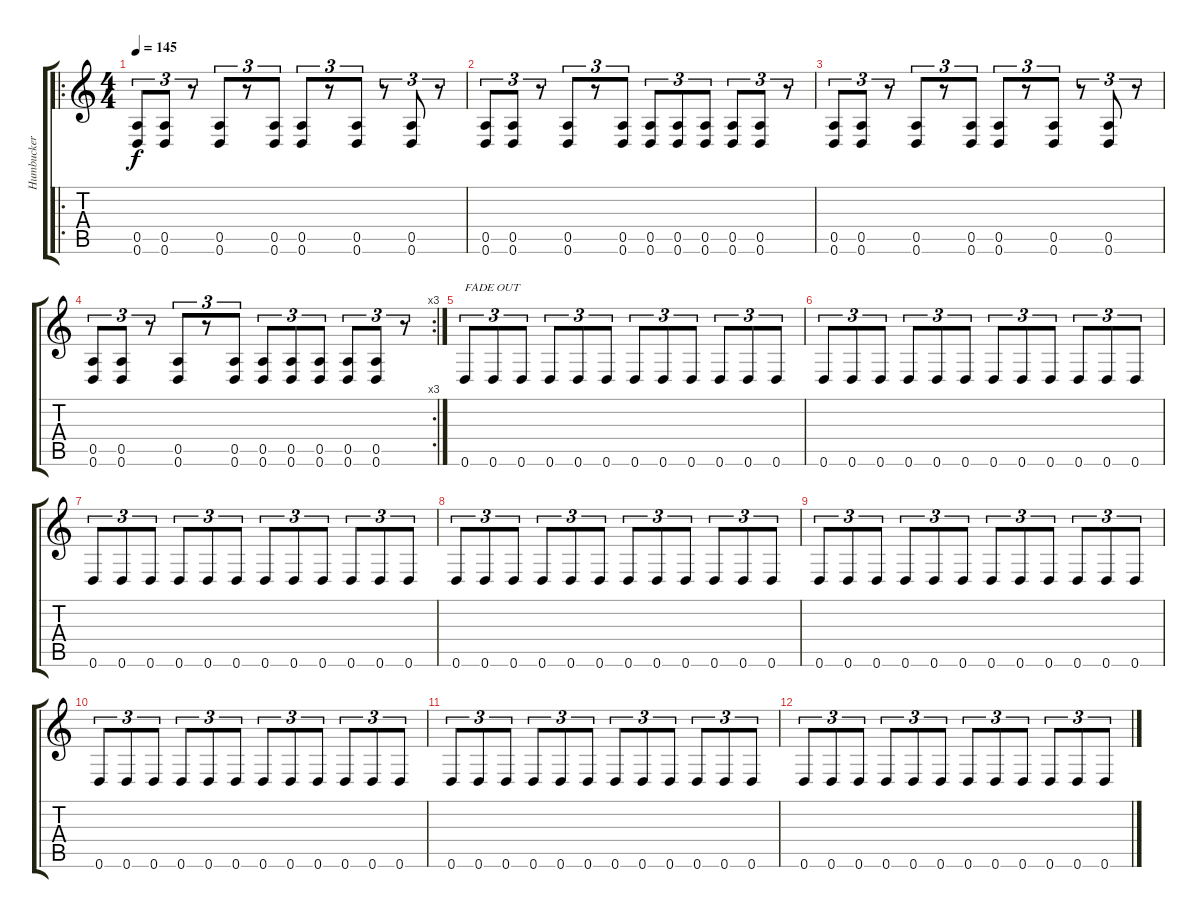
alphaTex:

\track ("Humbucker" "Humbucker") {instrument distortionguitar}
\staff {score tabs}
\tuning (E4 B3 G3 D3 A2 D2) {hide}
\ro
\ts (4 4)
\tempo 145
\clef g2
\ks c
(0.5 0.6).8{tu (3 2) dy f} (0.5 0.6).8{tu (3 2)} r.8{tu (3 2)} (0.5 0.6).8{tu (3 2)} r.8{tu (3 2)} (0.5 0.6).8{tu (3 2)} (0.5 0.6).8{tu (3 2)} r.8{tu (3 2)} (0.5 0.6).8{tu (3 2)} r.8{tu (3 2)} (0.5 0.6).8{tu (3 2)} r.8{tu (3 2)} |
(0.5 0.6).8{tu (3 2)} (0.5 0.6).8{tu (3 2)} r.8{tu (3 2)} (0.5 0.6).8{tu (3 2)} r.8{tu (3 2)} (0.5 0.6).8{tu (3 2)} (0.5 0.6).8{tu (3 2)} (0.5 0.6).8{tu (3 2)} (0.5 0.6).8{tu (3 2)} (0.5 0.6).8{tu (3 2)} (0.5 0.6).8{tu (3 2)} r.8{tu (3 2)} |
(0.5 0.6).8{tu (3 2)} (0.5 0.6).8{tu (3 2)} r.8{tu (3 2)} (0.5 0.6).8{tu (3 2)} r.8{tu (3 2)} (0.5 0.6).8{tu (3 2)} (0.5 0.6).8{tu (3 2)} r.8{tu (3 2)} (0.5 0.6).8{tu (3 2)} r.8{tu (3 2)} (0.5 0.6).8{tu (3 2)} r.8{tu (3 2)} |
\rc 3
(0.5 0.6).8{tu (3 2)} (0.5 0.6).8{tu (3 2)} r.8{tu (3 2)} (0.5 0.6).8{tu (3 2)} r.8{tu (3 2)} (0.5 0.6).8{tu (3 2)} (0.5 0.6).8{tu (3 2)} (0.5 0.6).8{tu (3 2)} (0.5 0.6).8{tu (3 2)} (0.5 0.6).8{tu (3 2)} (0.5 0.6).8{tu (3 2)} r.8{tu (3 2)} |
0.6.8{tu (3 2) txt "FADE OUT"} 0.6.8{tu (3 2)} 0.6.8{tu (3 2)} 0.6.8{tu (3 2)} 0.6.8{tu (3 2)} 0.6.8{tu (3 2)} 0.6.8{tu (3 2)} 0.6.8{tu (3 2)} 0.6.8{tu (3 2)} 0.6.8{tu (3 2)} 0.6.8{tu (3 2)} 0.6.8{tu (3 2)} |
0.6.8{tu (3 2)} 0.6.8{tu (3 2)} 0.6.8{tu (3 2)} 0.6.8{tu (3 2)} 0.6.8{tu (3 2)} 0.6.8{tu (3 2)} 0.6.8{tu (3 2)} 0.6.8{tu (3 2)} 0.6.8{tu (3 2)} 0.6.8{tu (3 2)} 0.6.8{tu (3 2)} 0.6.8{tu (3 2)} |
0.6.8{tu (3 2)} 0.6.8{tu (3 2)} 0.6.8{tu (3 2)} 0.6.8{tu (3 2)} 0.6.8{tu (3 2)} 0.6.8{tu (3 2)} 0.6.8{tu (3 2)} 0.6.8{tu (3 2)} 0.6.8{tu (3 2)} 0.6.8{tu (3 2)} 0.6.8{tu (3 2)} 0.6.8{tu (3 2)} |
0.6.8{tu (3 2)} 0.6.8{tu (3 2)} 0.6.8{tu (3 2)} 0.6.8{tu (3 2)} 0.6.8{tu (3 2)} 0.6.8{tu (3 2)} 0.6.8{tu (3 2)} 0.6.8{tu (3 2)} 0.6.8{tu (3 2)} 0.6.8{tu (3 2)} 0.6.8{tu (3 2)} 0.6.8{tu (3 2)} |
0.6.8{tu (3 2)} 0.6.8{tu (3 2)} 0.6.8{tu (3 2)} 0.6.8{tu (3 2)} 0.6.8{tu (3 2)} 0.6.8{tu (3 2)} 0.6.8{tu (3 2)} 0.6.8{tu (3 2)} 0.6.8{tu (3 2)} 0.6.8{tu (3 2)} 0.6.8{tu (3 2)} 0.6.8{tu (3 2)} |
0.6.8{tu (3 2)} 0.6.8{tu (3 2)} 0.6.8{tu (3 2)} 0.6.8{tu (3 2)} 0.6.8{tu (3 2)} 0.6.8{tu (3 2)} 0.6.8{tu (3 2)} 0.6.8{tu (3 2)} 0.6.8{tu (3 2)} 0.6.8{tu (3 2)} 0.6.8{tu (3 2)} 0.6.8{tu (3 2)} |
0.6.8{tu (3 2)} 0.6.8{tu (3 2)} 0.6.8{tu (3 2)} 0.6.8{tu (3 2)} 0.6.8{tu (3 2)} 0.6.8{tu (3 2)} 0.6.8{tu (3 2)} 0.6.8{tu (3 2)} 0.6.8{tu (3 2)} 0.6.8{tu (3 2)} 0.6.8{tu (3 2)} 0.6.8{tu (3 2)} |
0.6.8{tu (3 2)} 0.6.8{tu (3 2)} 0.6.8{tu (3 2)} 0.6.8{tu (3 2)} 0.6.8{tu (3 2)} 0.6.8{tu (3 2)} 0.6.8{tu (3 2)} 0.6.8{tu (3 2)} 0.6.8{tu (3 2)} 0.6.8{tu (3 2)} 0.6.8{tu (3 2)} 0.6.8{tu (3 2)}
